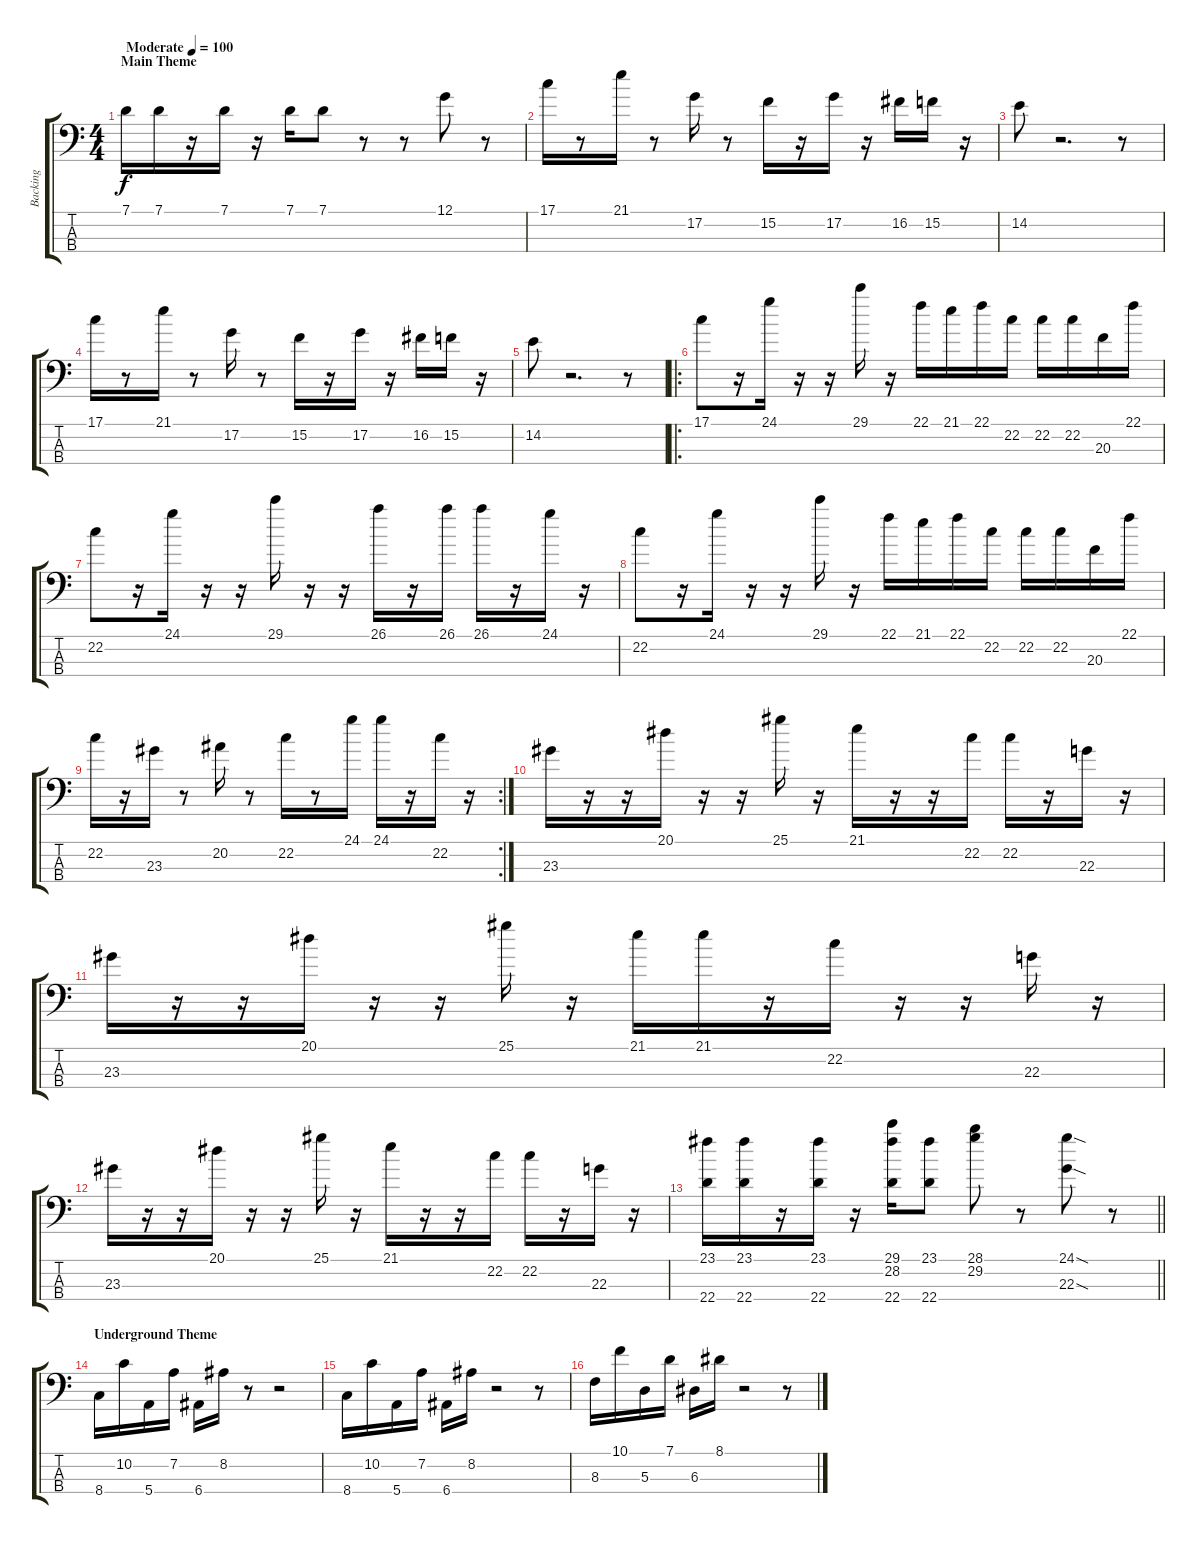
\track ("Backing" "Backing") {instrument electricbassfinger}
\staff {score tabs}
\tuning (G2 D2 A1 E1) {hide}
\ts (4 4)
\section ("" "Main Theme")
\tempo (100 "Moderate")
\clef f4
\ks c
7.1.16{dy f instrument electricbassfinger} 7.1.16 r.16 7.1.16 r.16 7.1.16 7.1.8 r.8 r.8 12.1.8 r.8 |
17.1.16 r.8 21.1.16 r.8 17.2.16 r.8 15.2.16 r.16 17.2.16 r.16 16.2.16 15.2.16 r.16 |
14.2.8 r.2{d} r.8 |
17.1.16 r.8 21.1.16 r.8 17.2.16 r.8 15.2.16 r.16 17.2.16 r.16 16.2.16 15.2.16 r.16 |
14.2.8 r.2{d} r.8 |
\ro
17.1.8 r.16 24.1.16 r.16 r.16 29.1.16 r.16 22.1.16 21.1.16 22.1.16 22.2.16 22.2.16 22.2.16 20.3.16 22.1.16 |
22.2.8 r.16 24.1.16 r.16 r.16 29.1.16 r.16 r.16 26.1.16 r.16 26.1.16 26.1.16 r.16 24.1.16 r.16 |
22.2.8 r.16 24.1.16 r.16 r.16 29.1.16 r.16 22.1.16 21.1.16 22.1.16 22.2.16 22.2.16 22.2.16 20.3.16 22.1.16 |
\rc 2
22.2.16 r.16 23.3.16 r.8 20.2.16 r.8 22.2.16 r.8 24.1.16 24.1.16 r.16 22.2.16 r.16 |
23.3.16 r.16 r.16 20.1.16 r.16 r.16 25.1.16 r.16 21.1.16 r.16 r.16 22.2.16 22.2.16 r.16 22.3.16 r.16 |
23.3.16 r.16 r.16 20.1.16 r.16 r.16 25.1.16 r.16 21.1.16 21.1.16 r.16 22.2.16 r.16 r.16 22.3.16 r.16 |
23.3.16 r.16 r.16 20.1.16 r.16 r.16 25.1.16 r.16 21.1.16 r.16 r.16 22.2.16 22.2.16 r.16 22.3.16 r.16 |
\barLineRight lightlight
(23.1 22.4).16 (23.1 22.4).16 r.16 (23.1 22.4).16 r.16 (29.1 28.2 22.4).16 (23.1 22.4).8 (28.1 29.2).8 r.8 (24.1{sod} 22.3{sod}).8 r.8 |
\section ("" "Underground Theme")
8.4.16 10.2.16 5.4.16 7.2.16 6.4.16 8.2.16 r.8 r.2 |
8.4.16 10.2.16 5.4.16 7.2.16 6.4.16 8.2.16 r.2 r.8 |
8.3.16 10.1.16 5.3.16 7.1.16 6.3.16 8.1.16 r.2 r.8
